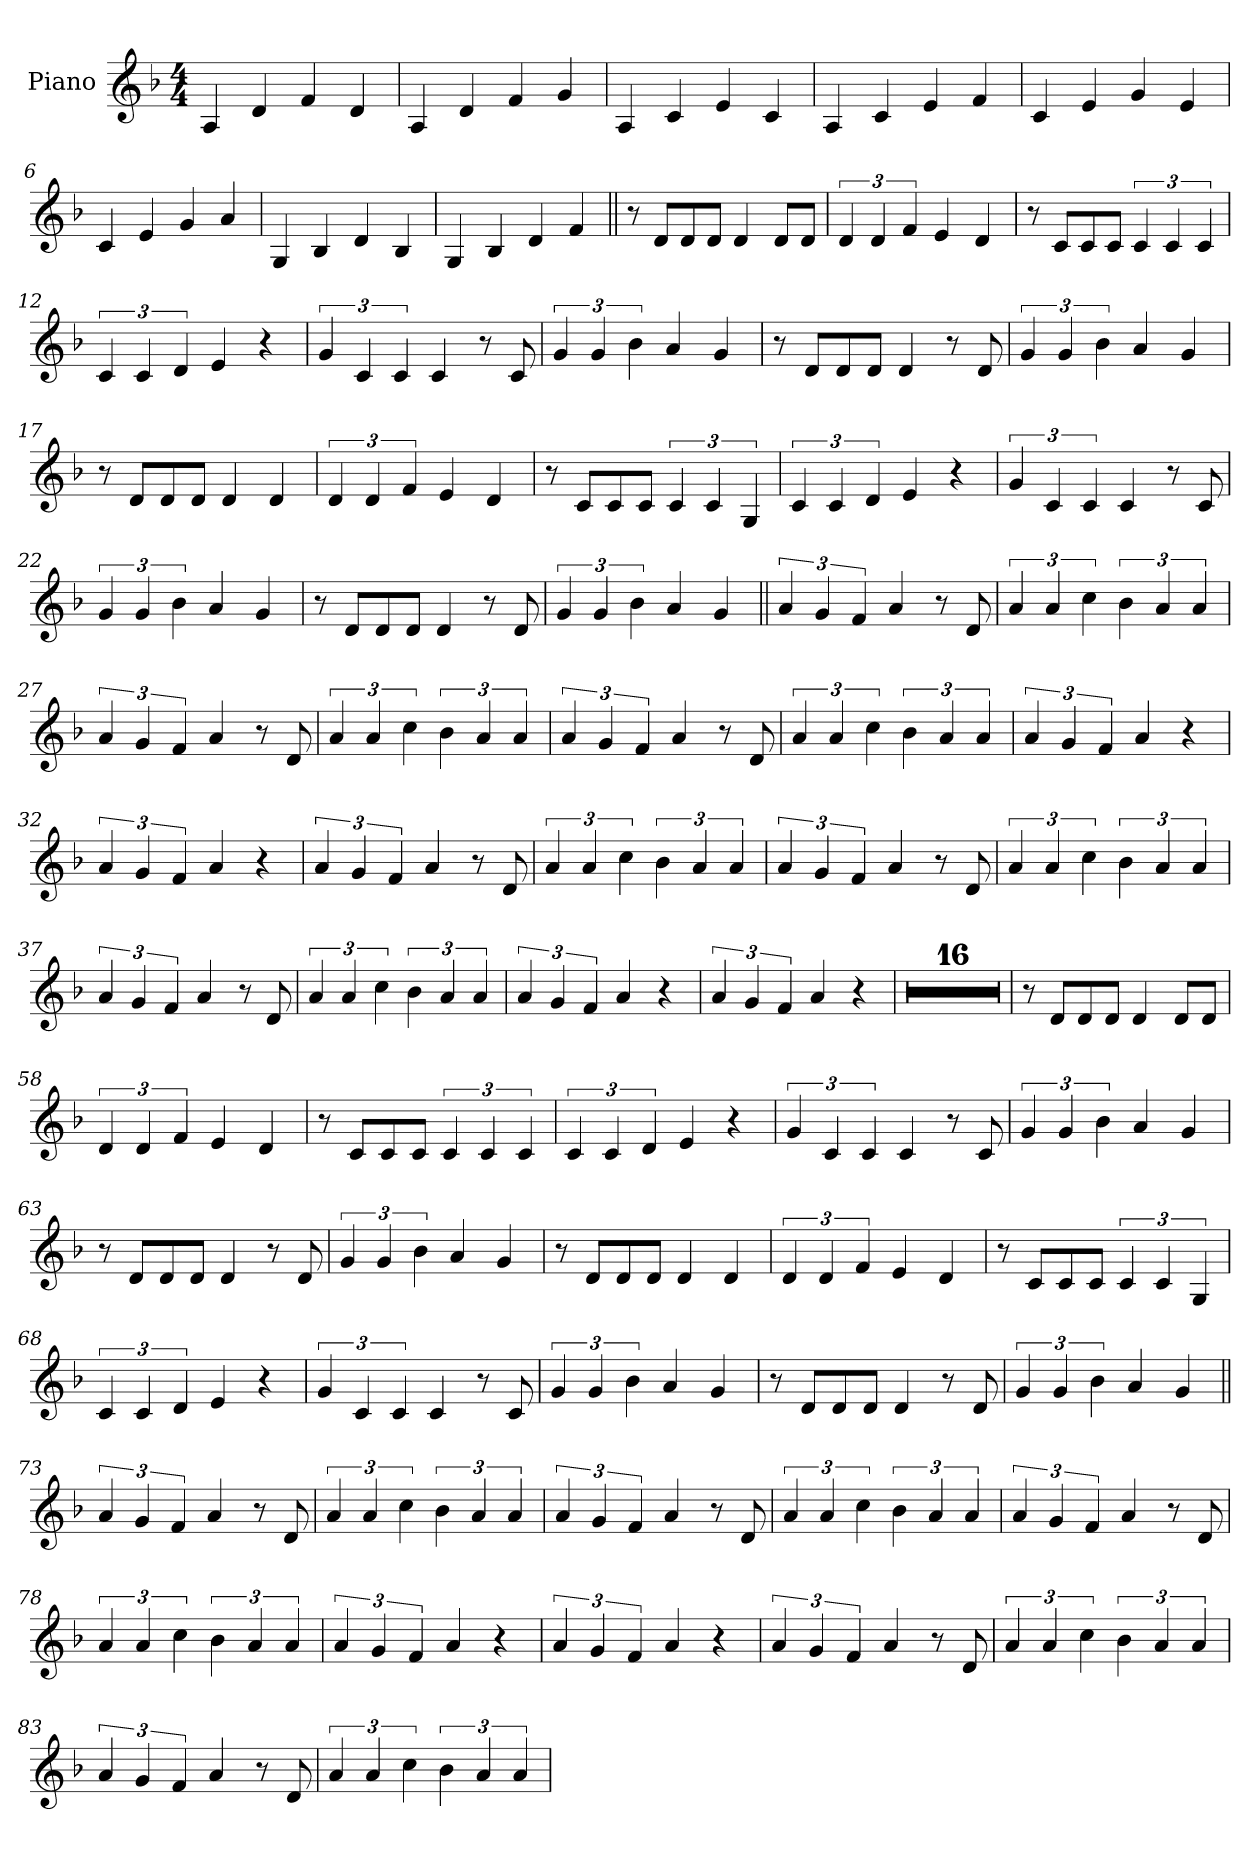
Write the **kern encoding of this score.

**kern
*part1
*staff1
*I"Piano
*I'Pno.
*clefG2
*k[b-]
*M4/4
=1
4A!
4d!
4f!
4d!
=2
4A!
4d!
4f!
4g!
=3
4A!
4c!
4e!
4c!
=4
4A!
4c!
4e!
4f!
=5
4c!
4e!
4g!
4e!
=6
4c!
4e!
4g!
4a!
=7
4G!
4B-!
4d!
4B-!
=8
4G!
4B-!
4d!
4f!
=9||
8r
8dL
8d
8dJ
4d
8dL
8dJ
=10
6d
6d
6f
4e
4d
=11
8r
8cL
8c
8cJ
6c
6c
6c
=12
6c
6c
6d
4e
4r
=13
6g
6c
6c
4c
8r
8c
=14
6g
6g
6b-
4a
4g
=15
8r
8dL
8d
8dJ
4d
8r
8d
=16
6g
6g
6b-
4a
4g
=17
8r
8dL
8d
8dJ
4d
4d
=18
6d
6d
6f
4e
4d
=19
8r
8cL
8c
8cJ
6c
6c
6G
=20
6c
6c
6d
4e
4r
=21
6g
6c
6c
4c
8r
8c
=22
6g
6g
6b-
4a
4g
=23
8r
8dL
8d
8dJ
4d
8r
8d
=24
6g
6g
6b-
4a
4g
=25||
6a
6g
6f
4a
8r
8d
=26
6a
6a
6cc
6b-
6a
6a
=27
6a
6g
6f
4a
8r
8d
=28
6a
6a
6cc
6b-
6a
6a
=29
6a
6g
6f
4a
8r
8d
=30
6a
6a
6cc
6b-
6a
6a
=31
6a
6g
6f
4a
4r
=32
6a
6g
6f
4a
4r
=33
6a
6g
6f
4a
8r
8d
=34
6a
6a
6cc
6b-
6a
6a
=35
6a
6g
6f
4a
8r
8d
=36
6a
6a
6cc
6b-
6a
6a
=37
6a
6g
6f
4a
8r
8d
=38
6a
6a
6cc
6b-
6a
6a
=39
6a
6g
6f
4a
4r
=40
6a
6g
6f
4a
4r
=41
1r
=42
1r
=43
1r
=44
1r
=45
1r
=46
1r
=47
1r
=48
1r
=49
1r
=50
1r
=51
1r
=52
1r
=53
1r
=54
1r
=55
1r
=56
1r
=57
8r
8dL
8d
8dJ
4d
8dL
8dJ
=58
6d
6d
6f
4e
4d
=59
8r
8cL
8c
8cJ
6c
6c
6c
=60
6c
6c
6d
4e
4r
=61
6g
6c
6c
4c
8r
8c
=62
6g
6g
6b-
4a
4g
=63
8r
8dL
8d
8dJ
4d
8r
8d
=64
6g
6g
6b-
4a
4g
=65
8r
8dL
8d
8dJ
4d
4d
=66
6d
6d
6f
4e
4d
=67
8r
8cL
8c
8cJ
6c
6c
6G
=68
6c
6c
6d
4e
4r
=69
6g
6c
6c
4c
8r
8c
=70
6g
6g
6b-
4a
4g
=71
8r
8dL
8d
8dJ
4d
8r
8d
=72
6g
6g
6b-
4a
4g
=73||
6a
6g
6f
4a
8r
8d
=74
6a
6a
6cc
6b-
6a
6a
=75
6a
6g
6f
4a
8r
8d
=76
6a
6a
6cc
6b-
6a
6a
=77
6a
6g
6f
4a
8r
8d
=78
6a
6a
6cc
6b-
6a
6a
=79
6a
6g
6f
4a
4r
=80
6a
6g
6f
4a
4r
=81
6a
6g
6f
4a
8r
8d
=82
6a
6a
6cc
6b-
6a
6a
=83
6a
6g
6f
4a
8r
8d
=84
6a
6a
6cc
6b-
6a
6a
=
*-
